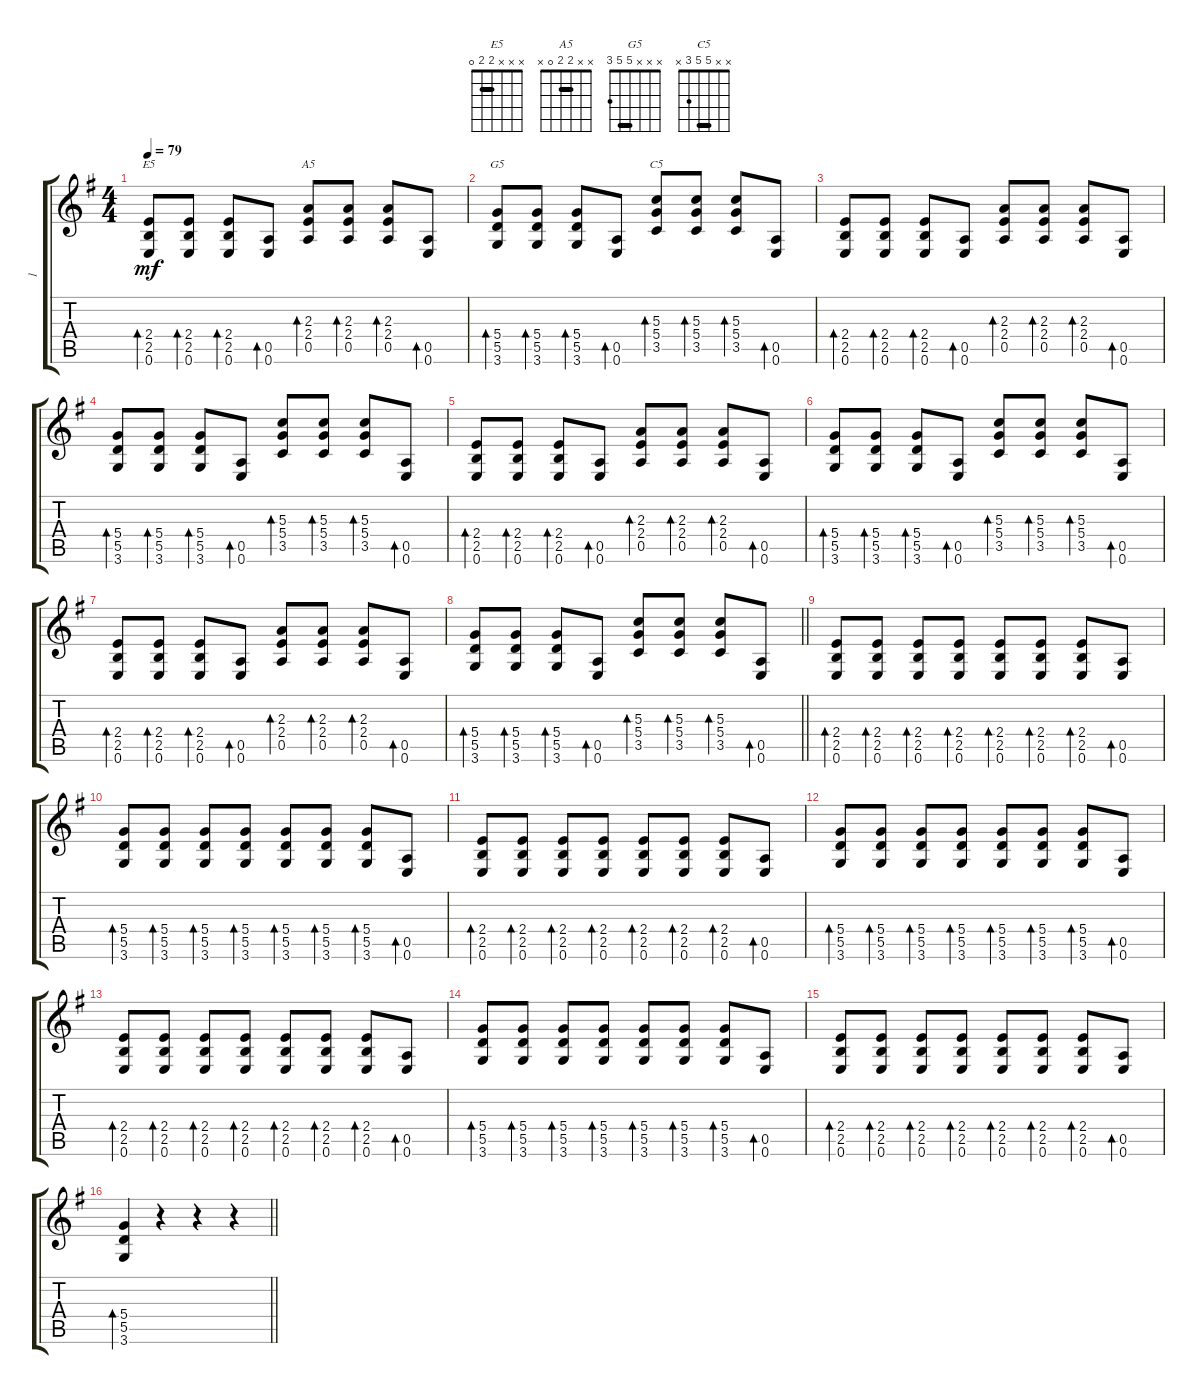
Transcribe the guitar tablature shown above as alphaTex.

\track ("1" "1") {instrument acousticguitarsteel}
\staff {score tabs}
\tuning (E4 B3 G3 D3 A2 E2) {hide}
\chord ("E5" x x x 2 2 0) {barre 2}
\chord ("A5" x x 2 2 0 x) {barre 2}
\chord ("G5" x x x 5 5 3) {barre 5}
\chord ("C5" x x 5 5 3 x) {barre 5}
\ts (4 4)
\tempo 79
\clef g2
\ks eminor
(2.4 2.5 0.6).8{bd 30 ch "E5" dy mf} (2.4 2.5 0.6).8{bd 30} (2.4 2.5 0.6).8{bd 30} (0.5 0.6).8{bd 30} (2.3 2.4 0.5).8{bd 30 ch "A5"} (2.3 2.4 0.5).8{bd 30} (2.3 2.4 0.5).8{bd 30} (0.5 0.6).8{bd 30} |
(5.4 5.5 3.6).8{bd 30 ch "G5"} (5.4 5.5 3.6).8{bd 30} (5.4 5.5 3.6).8{bd 30} (0.5 0.6).8{bd 30} (5.3 5.4 3.5).8{bd 30 ch "C5"} (5.3 5.4 3.5).8{bd 30} (5.3 5.4 3.5).8{bd 30} (0.5 0.6).8{bd 30} |
(2.4 2.5 0.6).8{bd 30} (2.4 2.5 0.6).8{bd 30} (2.4 2.5 0.6).8{bd 30} (0.5 0.6).8{bd 30} (2.3 2.4 0.5).8{bd 30} (2.3 2.4 0.5).8{bd 30} (2.3 2.4 0.5).8{bd 30} (0.5 0.6).8{bd 30} |
(5.4 5.5 3.6).8{bd 30} (5.4 5.5 3.6).8{bd 30} (5.4 5.5 3.6).8{bd 30} (0.5 0.6).8{bd 30} (5.3 5.4 3.5).8{bd 30} (5.3 5.4 3.5).8{bd 30} (5.3 5.4 3.5).8{bd 30} (0.5 0.6).8{bd 30} |
(2.4 2.5 0.6).8{bd 30} (2.4 2.5 0.6).8{bd 30} (2.4 2.5 0.6).8{bd 30} (0.5 0.6).8{bd 30} (2.3 2.4 0.5).8{bd 30} (2.3 2.4 0.5).8{bd 30} (2.3 2.4 0.5).8{bd 30} (0.5 0.6).8{bd 30} |
(5.4 5.5 3.6).8{bd 30} (5.4 5.5 3.6).8{bd 30} (5.4 5.5 3.6).8{bd 30} (0.5 0.6).8{bd 30} (5.3 5.4 3.5).8{bd 30} (5.3 5.4 3.5).8{bd 30} (5.3 5.4 3.5).8{bd 30} (0.5 0.6).8{bd 30} |
(2.4 2.5 0.6).8{bd 30} (2.4 2.5 0.6).8{bd 30} (2.4 2.5 0.6).8{bd 30} (0.5 0.6).8{bd 30} (2.3 2.4 0.5).8{bd 30} (2.3 2.4 0.5).8{bd 30} (2.3 2.4 0.5).8{bd 30} (0.5 0.6).8{bd 30} |
\barLineRight lightlight
(5.4 5.5 3.6).8{bd 30} (5.4 5.5 3.6).8{bd 30} (5.4 5.5 3.6).8{bd 30} (0.5 0.6).8{bd 30} (5.3 5.4 3.5).8{bd 30} (5.3 5.4 3.5).8{bd 30} (5.3 5.4 3.5).8{bd 30} (0.5 0.6).8{bd 30} |
(2.4 2.5 0.6).8{bd 30} (2.4 2.5 0.6).8{bd 30} (2.4 2.5 0.6).8{bd 30} (2.4 2.5 0.6).8{bd 30} (2.4 2.5 0.6).8{bd 30} (2.4 2.5 0.6).8{bd 30} (2.4 2.5 0.6).8{bd 30} (0.5 0.6).8{bd 30} |
(5.4 5.5 3.6).8{bd 30} (5.4 5.5 3.6).8{bd 30} (5.4 5.5 3.6).8{bd 30} (5.4 5.5 3.6).8{bd 30} (5.4 5.5 3.6).8{bd 30} (5.4 5.5 3.6).8{bd 30} (5.4 5.5 3.6).8{bd 30} (0.5 0.6).8{bd 30} |
(2.4 2.5 0.6).8{bd 30} (2.4 2.5 0.6).8{bd 30} (2.4 2.5 0.6).8{bd 30} (2.4 2.5 0.6).8{bd 30} (2.4 2.5 0.6).8{bd 30} (2.4 2.5 0.6).8{bd 30} (2.4 2.5 0.6).8{bd 30} (0.5 0.6).8{bd 30} |
(5.4 5.5 3.6).8{bd 30} (5.4 5.5 3.6).8{bd 30} (5.4 5.5 3.6).8{bd 30} (5.4 5.5 3.6).8{bd 30} (5.4 5.5 3.6).8{bd 30} (5.4 5.5 3.6).8{bd 30} (5.4 5.5 3.6).8{bd 30} (0.5 0.6).8{bd 30} |
(2.4 2.5 0.6).8{bd 30} (2.4 2.5 0.6).8{bd 30} (2.4 2.5 0.6).8{bd 30} (2.4 2.5 0.6).8{bd 30} (2.4 2.5 0.6).8{bd 30} (2.4 2.5 0.6).8{bd 30} (2.4 2.5 0.6).8{bd 30} (0.5 0.6).8{bd 30} |
(5.4 5.5 3.6).8{bd 30} (5.4 5.5 3.6).8{bd 30} (5.4 5.5 3.6).8{bd 30} (5.4 5.5 3.6).8{bd 30} (5.4 5.5 3.6).8{bd 30} (5.4 5.5 3.6).8{bd 30} (5.4 5.5 3.6).8{bd 30} (0.5 0.6).8{bd 30} |
(2.4 2.5 0.6).8{bd 30} (2.4 2.5 0.6).8{bd 30} (2.4 2.5 0.6).8{bd 30} (2.4 2.5 0.6).8{bd 30} (2.4 2.5 0.6).8{bd 30} (2.4 2.5 0.6).8{bd 30} (2.4 2.5 0.6).8{bd 30} (0.5 0.6).8{bd 30} |
\barLineRight lightlight
(5.4 5.5 3.6).4{bd 30} r.4 r.4 r.4
